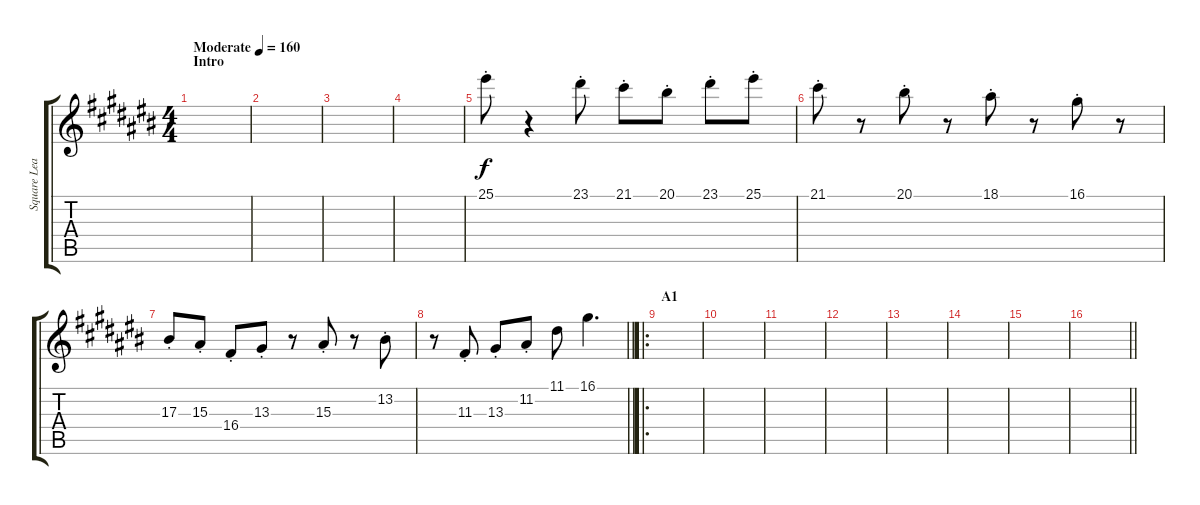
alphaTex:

\track ("Square Lead/Electric Sound " "Square Lea") {instrument fx5brightness}
\staff {score tabs}
\tuning (E4 B3 G3 D3 A2 E2) {hide}
\ts (4 4)
\section ("" "Intro")
\tempo (160 "Moderate")
\clef g2
\ks c#
|
|
|
|
25.1{st}.8{volume 13 instrument lead1square} r.4 23.1{st}.8 21.1{st}.8 20.1{st}.8 23.1{st}.8 25.1{st}.8 |
21.1{st}.8 r.8 20.1{st}.8 r.8 18.1{st}.8 r.8 16.1{st}.8 r.8 |
17.3{st}.8 15.3{st}.8 16.4{st}.8 13.3{st}.8 r.8 15.3{st}.8 r.8 13.2{st}.8 |
\barLineRight lightlight
r.8 11.3{st}.8 13.3{st}.8 11.2{st}.8 11.1.8 16.1.4{d} |
\ro
\section ("" "A1")
|
|
|
|
|
|
|
\barLineRight lightlight
